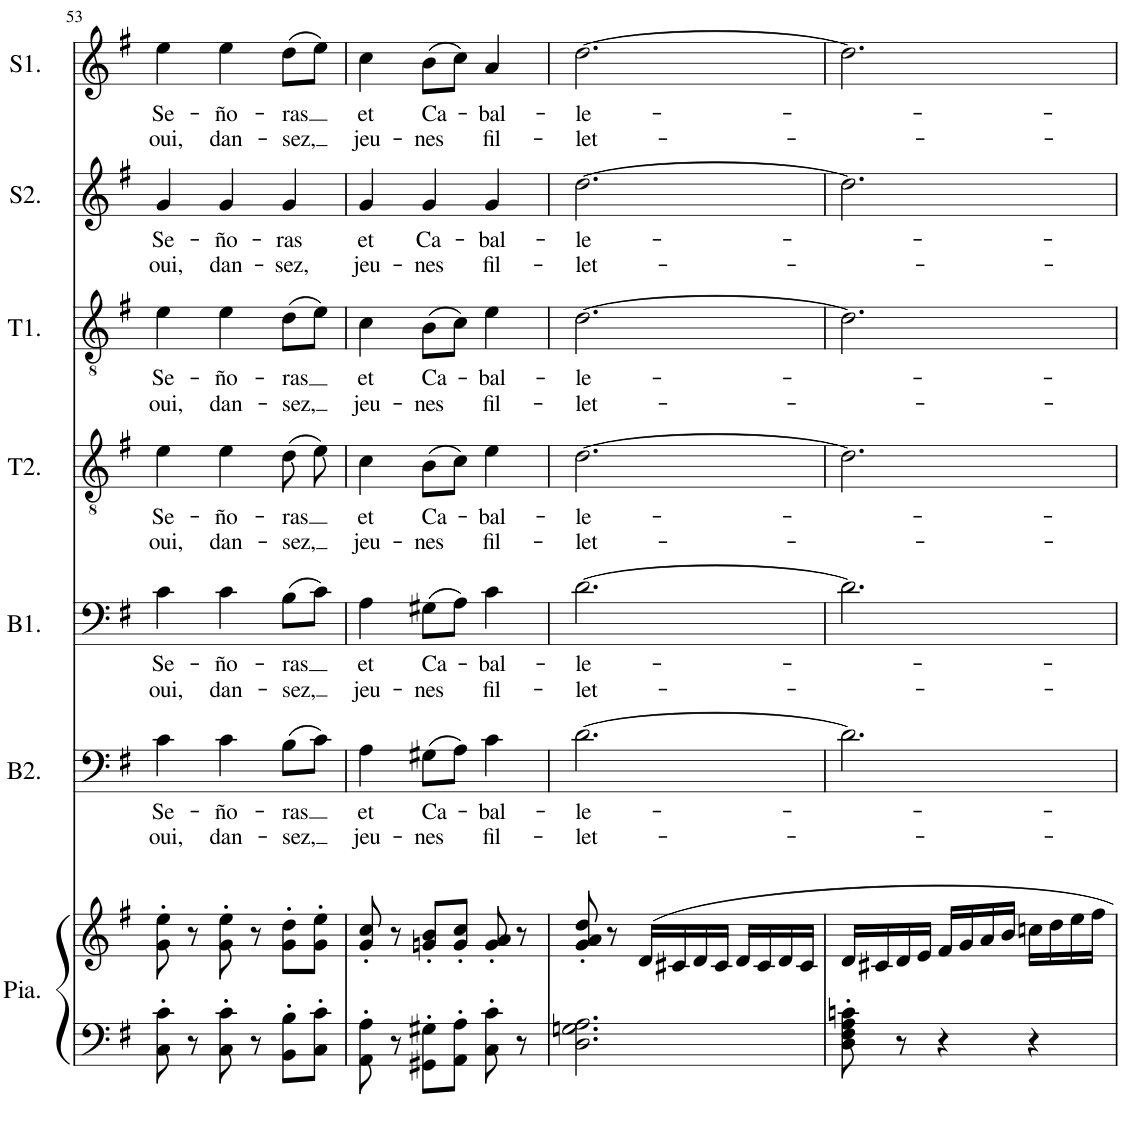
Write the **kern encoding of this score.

**kern	**kern	**kern	**text	**text	**kern	**text	**text	**kern	**text	**text	**kern	**text	**text	**kern	**text	**text	**kern	**text	**text
*part7	*part7	*part6	*part6	*part6	*part5	*part5	*part5	*part4	*part4	*part4	*part3	*part3	*part3	*part2	*part2	*part2	*part1	*part1	*part1
*staff8	*staff7	*staff6	*staff6	*staff6	*staff5	*staff5	*staff5	*staff4	*staff4	*staff4	*staff3	*staff3	*staff3	*staff2	*staff2	*staff2	*staff1	*staff1	*staff1
*I"Piano	*	*I"Basse 2	*	*	*I"Basse 1	*	*	*I"Ténor 2	*	*	*I"Ténor1	*	*	*I"Soprano 2	*	*	*I"Soprano 1	*	*
*I'Pia.	*	*I'B2.	*	*	*I'B1.	*	*	*I'T2.	*	*	*I'T1.	*	*	*I'S2.	*	*	*I'S1.	*	*
!!LO:PB:g=z
*clefF4	*clefG2	*clefF4	*	*	*clefF4	*	*	*clefGv2	*	*	*clefGv2	*	*	*clefG2	*	*	*clefG2	*	*
*k[f#]	*k[f#]	*k[f#]	*	*	*k[f#]	*	*	*k[f#]	*	*	*k[f#]	*	*	*k[f#]	*	*	*k[f#]	*	*
*M3/4	*M3/4	*M3/4	*	*	*M3/4	*	*	*M3/4	*	*	*M3/4	*	*	*M3/4	*	*	*M3/4	*	*
=53	=53	=53	=53	=53	=53	=53	=53	=53	=53	=53	=53	=53	=53	=53	=53	=53	=53	=53	=53
!	!	!	!LO:LY:b	!LO:LY:b	!	!LO:LY:b	!LO:LY:b	!	!LO:LY:b	!LO:LY:b	!	!LO:LY:b	!LO:LY:b	!	!LO:LY:b	!LO:LY:b	!	!LO:LY:b	!LO:LY:b
8C\' 8c\'	8g\' 8ee\'	4c\	Se-	oui,	4c\	Se-	oui,	4e\	Se-	oui,	4e\	Se-	oui,	4g/	Se-	oui,	4ee\	Se-	oui,
8r	8r	.	.	.	.	.	.	.	.	.	.	.	.	.	.	.	.	.	.
!	!	!	!LO:LY:b	!LO:LY:b	!	!LO:LY:b	!LO:LY:b	!	!LO:LY:b	!LO:LY:b	!	!LO:LY:b	!LO:LY:b	!	!LO:LY:b	!LO:LY:b	!	!LO:LY:b	!LO:LY:b
8C\' 8c\'	8g\' 8ee\'	4c\	-ño-	dan-	4c\	-ño-	dan-	4e\	-ño-	dan-	4e\	-ño-	dan-	4g/	-ño-	dan-	4ee\	-ño-	dan-
8r	8r	.	.	.	.	.	.	.	.	.	.	.	.	.	.	.	.	.	.
!	!	!	!LO:LY:b	!LO:LY:b	!	!LO:LY:b	!LO:LY:b	!	!LO:LY:b	!LO:LY:b	!	!LO:LY:b	!LO:LY:b	!	!LO:LY:b	!LO:LY:b	!	!LO:LY:b	!LO:LY:b
8BB\' 8B\'L	8g\' 8dd\'L	(8B\L	-ras	-sez,	(8B\L	-ras	-sez,	(8d\	-ras	-sez,	(8d\L	-ras	-sez,	4g/	-ras	-sez,	(8dd\L	-ras	-sez,
8C\' 8c\'J	8g\' 8ee\'J	8c\J)	.	.	8c\J)	.	.	8e\)	.	.	8e\J)	.	.	.	.	.	8ee\J)	.	.
=54	=54	=54	=54	=54	=54	=54	=54	=54	=54	=54	=54	=54	=54	=54	=54	=54	=54	=54	=54
!	!	!	!LO:LY:b	!LO:LY:b	!	!LO:LY:b	!LO:LY:b	!	!LO:LY:b	!LO:LY:b	!	!LO:LY:b	!LO:LY:b	!	!LO:LY:b	!LO:LY:b	!	!LO:LY:b	!LO:LY:b
8AA\' 8A\'	8g/' 8cc/'	4A\	et	jeu-	4A\	et	jeu-	4c\	et	jeu-	4c\	et	jeu-	4g/	et	jeu-	4cc\	et	jeu-
8r	8r	.	.	.	.	.	.	.	.	.	.	.	.	.	.	.	.	.	.
!	!	!	!LO:LY:b	!LO:LY:b	!	!LO:LY:b	!LO:LY:b	!	!LO:LY:b	!LO:LY:b	!	!LO:LY:b	!LO:LY:b	!	!LO:LY:b	!LO:LY:b	!	!LO:LY:b	!LO:LY:b
8GG#X\' 8G#X\'L	8gn/' 8b/'L	(8G#X\L	Ca-	-nes	(8G#X\L	Ca-	-nes	(8B\L	Ca-	-nes	(8B\L	Ca-	-nes	4g/	Ca-	-nes	(8b\L	Ca-	-nes
8AA\' 8A\'J	8g/' 8cc/'J	8A\J)	.	.	8A\J)	.	.	8c\J)	.	.	8c\J)	.	.	.	.	.	8cc\J)	.	.
!	!	!	!LO:LY:b	!LO:LY:b	!	!LO:LY:b	!LO:LY:b	!	!LO:LY:b	!LO:LY:b	!	!LO:LY:b	!LO:LY:b	!	!LO:LY:b	!LO:LY:b	!	!LO:LY:b	!LO:LY:b
8C\' 8c\'	8g/' 8a/'	4c\	-bal-	fil-	4c\	-bal-	fil-	4e\	-bal-	fil-	4e\	-bal-	fil-	4g/	-bal-	fil-	4a/	-bal-	fil-
8r	8r	.	.	.	.	.	.	.	.	.	.	.	.	.	.	.	.	.	.
=55	=55	=55	=55	=55	=55	=55	=55	=55	=55	=55	=55	=55	=55	=55	=55	=55	=55	=55	=55
!	!	!	!LO:LY:b	!LO:LY:b	!	!LO:LY:b	!LO:LY:b	!	!LO:LY:b	!LO:LY:b	!	!LO:LY:b	!LO:LY:b	!	!LO:LY:b	!LO:LY:b	!	!LO:LY:b	!LO:LY:b
2.D\ 2.Gn\ 2.A\	8g/' 8a/' 8dd/'	[2.d\	-le-	-let-	[2.d\	-le-	-let-	[2.d\	-le-	-let-	[2.d\	-le-	-let-	[2.dd\	-le-	-let-	[2.dd\	-le-	-let-
.	8r	.	.	.	.	.	.	.	.	.	.	.	.	.	.	.	.	.	.
.	16d/LL	.	.	.	.	.	.	.	.	.	.	.	.	.	.	.	.	.	.
.	16c#X/	.	.	.	.	.	.	.	.	.	.	.	.	.	.	.	.	.	.
.	16d/	.	.	.	.	.	.	.	.	.	.	.	.	.	.	.	.	.	.
.	16c#/JJ	.	.	.	.	.	.	.	.	.	.	.	.	.	.	.	.	.	.
.	16d/LL	.	.	.	.	.	.	.	.	.	.	.	.	.	.	.	.	.	.
.	16c#/	.	.	.	.	.	.	.	.	.	.	.	.	.	.	.	.	.	.
.	16d/	.	.	.	.	.	.	.	.	.	.	.	.	.	.	.	.	.	.
.	16c#/JJ	.	.	.	.	.	.	.	.	.	.	.	.	.	.	.	.	.	.
=56	=56	=56	=56	=56	=56	=56	=56	=56	=56	=56	=56	=56	=56	=56	=56	=56	=56	=56	=56
8D\' 8F#\' 8A\' 8cn\'	16d/LL	2.d\]	.	.	2.d\]	.	.	2.d\]	.	.	2.d\]	.	.	2.dd\]	.	.	2.dd\]	.	.
.	16c#X/	.	.	.	.	.	.	.	.	.	.	.	.	.	.	.	.	.	.
8r	16d/	.	.	.	.	.	.	.	.	.	.	.	.	.	.	.	.	.	.
.	16e/JJ	.	.	.	.	.	.	.	.	.	.	.	.	.	.	.	.	.	.
4r	16f#/LL	.	.	.	.	.	.	.	.	.	.	.	.	.	.	.	.	.	.
.	16g/	.	.	.	.	.	.	.	.	.	.	.	.	.	.	.	.	.	.
.	16a/	.	.	.	.	.	.	.	.	.	.	.	.	.	.	.	.	.	.
.	16b/JJ	.	.	.	.	.	.	.	.	.	.	.	.	.	.	.	.	.	.
4r	16ccn\LL	.	.	.	.	.	.	.	.	.	.	.	.	.	.	.	.	.	.
.	16dd\	.	.	.	.	.	.	.	.	.	.	.	.	.	.	.	.	.	.
.	16ee\	.	.	.	.	.	.	.	.	.	.	.	.	.	.	.	.	.	.
.	16ff#\JJ	.	.	.	.	.	.	.	.	.	.	.	.	.	.	.	.	.	.
=	=	=	=	=	=	=	=	=	=	=	=	=	=	=	=	=	=	=	=
*-	*-	*-	*-	*-	*-	*-	*-	*-	*-	*-	*-	*-	*-	*-	*-	*-	*-	*-	*-
